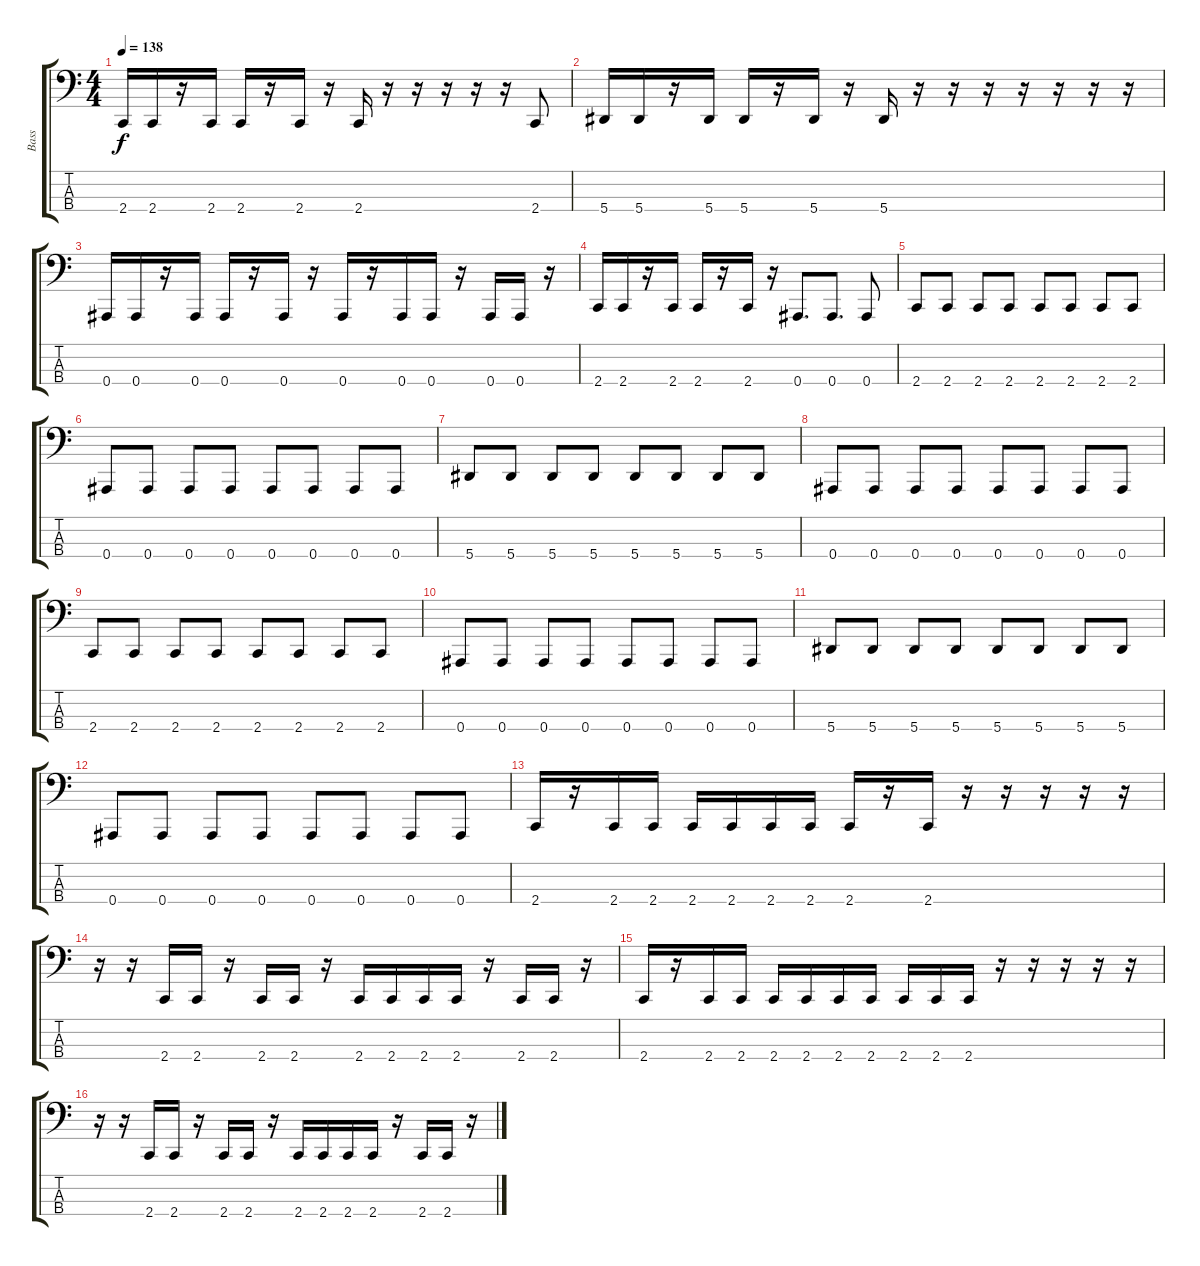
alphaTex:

\track ("Bass" "Bass") {instrument electricbasspick}
\staff {score tabs}
\tuning (Eb2 Bb1 F1 Bb0) {hide}
\ts (4 4)
\tempo 138
\clef f4
\ks c
2.4.16{dy f} 2.4.16 r.16 2.4.16 2.4.16 r.16 2.4.16 r.16 2.4.16 r.16 r.16 r.16 r.16 r.16 2.4.8 |
5.4.16 5.4.16 r.16 5.4.16 5.4.16 r.16 5.4.16 r.16 5.4.16 r.16 r.16 r.16 r.16 r.16 r.16 r.16 |
0.4.16 0.4.16 r.16 0.4.16 0.4.16 r.16 0.4.16 r.16 0.4.16 r.16 0.4.16 0.4.16 r.16 0.4.16 0.4.16 r.16 |
2.4.16 2.4.16 r.16 2.4.16 2.4.16 r.16 2.4.16 r.16 0.4.8{d} 0.4.8{d} 0.4.8 |
2.4.8 2.4.8 2.4.8 2.4.8 2.4.8 2.4.8 2.4.8 2.4.8 |
0.4.8 0.4.8 0.4.8 0.4.8 0.4.8 0.4.8 0.4.8 0.4.8 |
5.4.8 5.4.8 5.4.8 5.4.8 5.4.8 5.4.8 5.4.8 5.4.8 |
0.4.8 0.4.8 0.4.8 0.4.8 0.4.8 0.4.8 0.4.8 0.4.8 |
2.4.8 2.4.8 2.4.8 2.4.8 2.4.8 2.4.8 2.4.8 2.4.8 |
0.4.8 0.4.8 0.4.8 0.4.8 0.4.8 0.4.8 0.4.8 0.4.8 |
5.4.8 5.4.8 5.4.8 5.4.8 5.4.8 5.4.8 5.4.8 5.4.8 |
0.4.8 0.4.8 0.4.8 0.4.8 0.4.8 0.4.8 0.4.8 0.4.8 |
2.4.16 r.16 2.4.16 2.4.16 2.4.16 2.4.16 2.4.16 2.4.16 2.4.16 r.16 2.4.16 r.16 r.16 r.16 r.16 r.16 |
r.16 r.16 2.4.16 2.4.16 r.16 2.4.16 2.4.16 r.16 2.4.16 2.4.16 2.4.16 2.4.16 r.16 2.4.16 2.4.16 r.16 |
2.4.16 r.16 2.4.16 2.4.16 2.4.16 2.4.16 2.4.16 2.4.16 2.4.16 2.4.16 2.4.16 r.16 r.16 r.16 r.16 r.16 |
r.16 r.16 2.4.16 2.4.16 r.16 2.4.16 2.4.16 r.16 2.4.16 2.4.16 2.4.16 2.4.16 r.16 2.4.16 2.4.16 r.16
